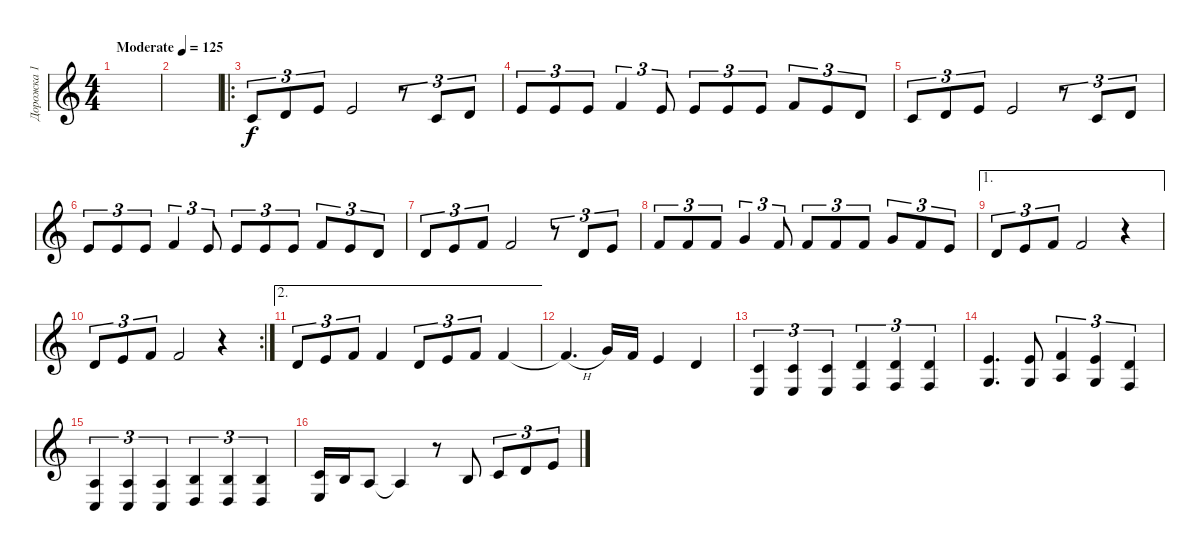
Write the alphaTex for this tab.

\track ("Дорожка 1" "Дорожка 1") {instrument brightacousticpiano}
\staff {score}
\tuning (E4 B3 G3 D3 A2 E2) {hide}
\ts (4 4)
\tempo (125 "Moderate")
\clef g2
\ks c
|
|
\ro
1.2.8{tu (3 2)} 3.2.8{tu (3 2)} 0.1.8{tu (3 2)} 0.1.2 r.8{tu (3 2)} 1.2.8{tu (3 2)} 3.2.8{tu (3 2)} |
0.1.8{tu (3 2)} 0.1.8{tu (3 2)} 0.1.8{tu (3 2)} 1.1.4{tu (3 2)} 0.1.8{tu (3 2)} 0.1.8{tu (3 2)} 0.1.8{tu (3 2)} 0.1.8{tu (3 2)} 1.1.8{tu (3 2)} 0.1.8{tu (3 2)} 3.2.8{tu (3 2)} |
1.2.8{tu (3 2)} 3.2.8{tu (3 2)} 0.1.8{tu (3 2)} 0.1.2 r.8{tu (3 2)} 1.2.8{tu (3 2)} 3.2.8{tu (3 2)} |
0.1.8{tu (3 2)} 0.1.8{tu (3 2)} 0.1.8{tu (3 2)} 1.1.4{tu (3 2)} 0.1.8{tu (3 2)} 0.1.8{tu (3 2)} 0.1.8{tu (3 2)} 0.1.8{tu (3 2)} 1.1.8{tu (3 2)} 0.1.8{tu (3 2)} 3.2.8{tu (3 2)} |
3.2.8{tu (3 2)} 0.1.8{tu (3 2)} 1.1.8{tu (3 2)} 1.1.2 r.8{tu (3 2)} 3.2.8{tu (3 2)} 0.1.8{tu (3 2)} |
1.1.8{tu (3 2)} 1.1.8{tu (3 2)} 1.1.8{tu (3 2)} 3.1.4{tu (3 2)} 1.1.8{tu (3 2)} 1.1.8{tu (3 2)} 1.1.8{tu (3 2)} 1.1.8{tu (3 2)} 3.1.8{tu (3 2)} 1.1.8{tu (3 2)} 0.1.8{tu (3 2)} |
\ae 1
3.2.8{tu (3 2)} 0.1.8{tu (3 2)} 1.1.8{tu (3 2)} 1.1.2 r.4 |
\rc 2
3.2.8{tu (3 2)} 0.1.8{tu (3 2)} 1.1.8{tu (3 2)} 1.1.2 r.4 |
\ae 2
3.2.8{tu (3 2)} 0.1.8{tu (3 2)} 1.1.8{tu (3 2)} 1.1.4 3.2.8{tu (3 2)} 0.1.8{tu (3 2)} 1.1.8{tu (3 2)} 1.1.4 |
1.1{h t}.4{d} 3.1.16 1.1.16 0.1.4 3.2.4 |
(1.2 2.4).4{tu (3 2)} (1.2 2.4).4{tu (3 2)} (1.2 2.4).4{tu (3 2)} (3.2 3.4).4{tu (3 2)} (3.2 3.4).4{tu (3 2)} (3.2 3.4).4{tu (3 2)} |
(0.1 0.3).4{d} (0.1 0.3).8 (1.1 2.3).4{tu (3 2)} (0.1 0.3).4{tu (3 2)} (3.2 3.4).4{tu (3 2)} |
(2.3 3.5).4{tu (3 2)} (2.3 3.5).4{tu (3 2)} (2.3 3.5).4{tu (3 2)} (0.2 0.4).4{tu (3 2)} (0.2 0.4).4{tu (3 2)} (0.2 0.4).4{tu (3 2)} |
(1.2 2.4).16 0.2.16 2.3.8 2.3{t}.4 r.8 0.2.8 1.2.8{tu (3 2)} 3.2.8{tu (3 2)} 0.1.8{tu (3 2)}
